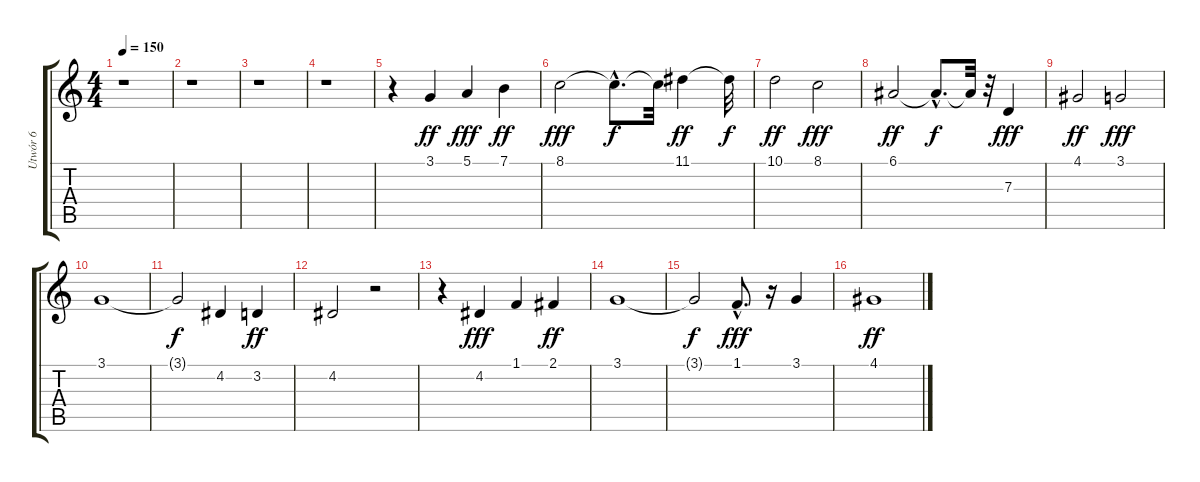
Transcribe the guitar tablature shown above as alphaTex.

\track ("Utwór 6" "Utwór 6") {instrument lead6voice}
\staff {score tabs}
\tuning (E4 B3 G3 D3 A2 E2) {hide}
\ts (4 4)
\tempo 150
\clef g2
\ks c
r.1{dy f} |
r.1 |
r.1 |
r.1 |
r.4 3.1.4{dy ff} 5.1.4{dy fff} 7.1.4{dy ff} |
8.1.2{dy fff} 8.1{hac t}.8{d dy f} 8.1{t}.32 11.1.4{dy ff} 11.1{t}.32{dy f} |
10.1.2{dy ff} 8.1.2{dy fff} |
6.1.2{dy ff} 6.1{hac t}.8{d dy f} 6.1{t}.32 r.32 7.3.4{dy fff} |
4.1.2{dy ff} 3.1.2{dy fff} |
3.1.1 |
3.1{t}.2{dy f} 4.2.4 3.2.4{dy ff} |
4.2.2 r.2 |
r.4 4.2.4{dy fff} 1.1.4 2.1.4{dy ff} |
3.1.1 |
3.1{t}.2{dy f} 1.1{hac}.8{d dy fff} r.16 3.1.4 |
4.1.1{dy ff}
